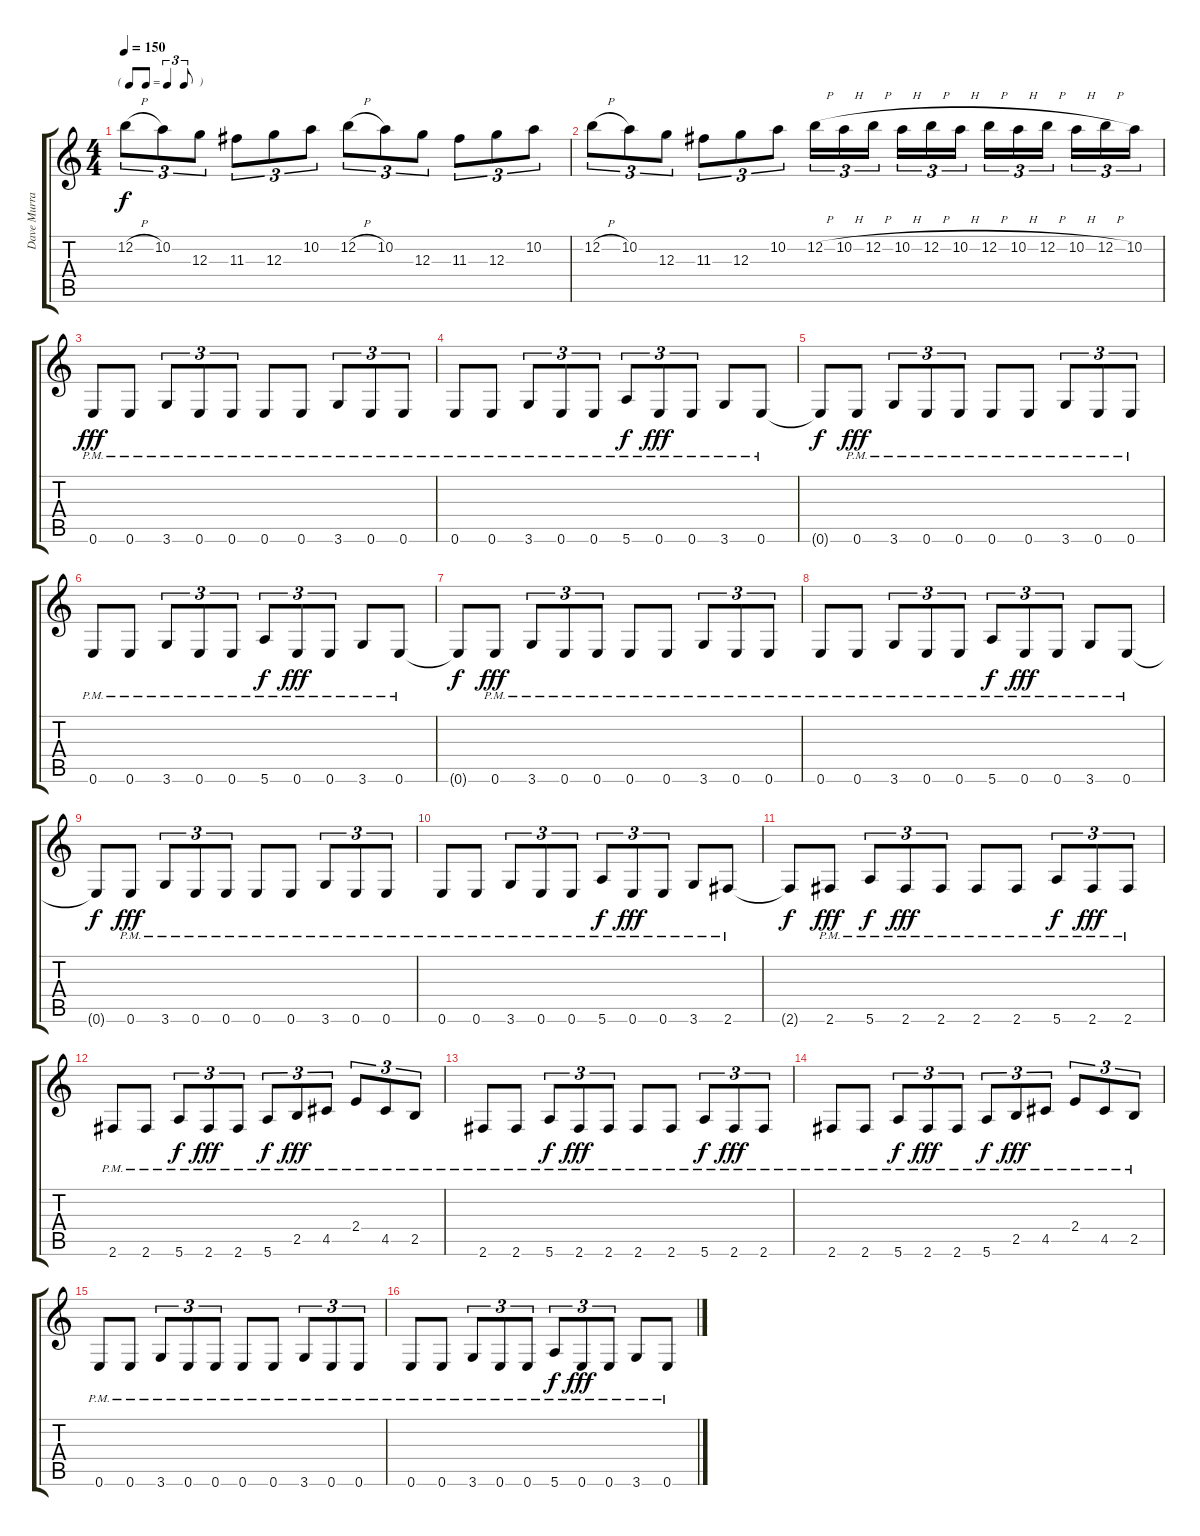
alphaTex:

\track ("Dave Murray" "Dave Murra") {instrument overdrivenguitar}
\staff {score tabs}
\tuning (E4 B3 G3 D3 A2 E2) {hide}
\ts (4 4)
\tf triplet8th
\tempo 150
\clef g2
\ks c
12.2{h}.8{tu (3 2) dy f} 10.2.8{tu (3 2)} 12.3.8{tu (3 2)} 11.3.8{tu (3 2)} 12.3.8{tu (3 2)} 10.2.8{tu (3 2)} 12.2{h}.8{tu (3 2)} 10.2.8{tu (3 2)} 12.3.8{tu (3 2)} 11.3.8{tu (3 2)} 12.3.8{tu (3 2)} 10.2.8{tu (3 2)} |
12.2{h}.8{tu (3 2)} 10.2.8{tu (3 2)} 12.3.8{tu (3 2)} 11.3.8{tu (3 2)} 12.3.8{tu (3 2)} 10.2.8{tu (3 2)} 12.2{h}.16{tu (3 2)} 10.2{h}.16{tu (3 2)} 12.2{h}.16{tu (3 2)} 10.2{h}.16{tu (3 2)} 12.2{h}.16{tu (3 2)} 10.2{h}.16{tu (3 2)} 12.2{h}.16{tu (3 2)} 10.2{h}.16{tu (3 2)} 12.2{h}.16{tu (3 2)} 10.2{h}.16{tu (3 2)} 12.2{h}.16{tu (3 2)} 10.2.16{tu (3 2)} |
0.6{pm}.8{dy fff} 0.6{pm}.8 3.6{pm}.8{tu (3 2)} 0.6{pm}.8{tu (3 2)} 0.6{pm}.8{tu (3 2)} 0.6{pm}.8 0.6{pm}.8 3.6{pm}.8{tu (3 2)} 0.6{pm}.8{tu (3 2)} 0.6{pm}.8{tu (3 2)} |
0.6{pm}.8 0.6{pm}.8 3.6{pm}.8{tu (3 2)} 0.6{pm}.8{tu (3 2)} 0.6{pm}.8{tu (3 2)} 5.6{pm}.8{tu (3 2) dy f} 0.6{pm}.8{tu (3 2) dy fff} 0.6{pm}.8{tu (3 2)} 3.6{pm}.8 0.6{pm}.8 |
0.6{t}.8{dy f} 0.6{pm}.8{dy fff} 3.6{pm}.8{tu (3 2)} 0.6{pm}.8{tu (3 2)} 0.6{pm}.8{tu (3 2)} 0.6{pm}.8 0.6{pm}.8 3.6{pm}.8{tu (3 2)} 0.6{pm}.8{tu (3 2)} 0.6{pm}.8{tu (3 2)} |
0.6{pm}.8 0.6{pm}.8 3.6{pm}.8{tu (3 2)} 0.6{pm}.8{tu (3 2)} 0.6{pm}.8{tu (3 2)} 5.6{pm}.8{tu (3 2) dy f} 0.6{pm}.8{tu (3 2) dy fff} 0.6{pm}.8{tu (3 2)} 3.6{pm}.8 0.6{pm}.8 |
0.6{t}.8{dy f} 0.6{pm}.8{dy fff} 3.6{pm}.8{tu (3 2)} 0.6{pm}.8{tu (3 2)} 0.6{pm}.8{tu (3 2)} 0.6{pm}.8 0.6{pm}.8 3.6{pm}.8{tu (3 2)} 0.6{pm}.8{tu (3 2)} 0.6{pm}.8{tu (3 2)} |
0.6{pm}.8 0.6{pm}.8 3.6{pm}.8{tu (3 2)} 0.6{pm}.8{tu (3 2)} 0.6{pm}.8{tu (3 2)} 5.6{pm}.8{tu (3 2) dy f} 0.6{pm}.8{tu (3 2) dy fff} 0.6{pm}.8{tu (3 2)} 3.6{pm}.8 0.6{pm}.8 |
0.6{t}.8{dy f} 0.6{pm}.8{dy fff} 3.6{pm}.8{tu (3 2)} 0.6{pm}.8{tu (3 2)} 0.6{pm}.8{tu (3 2)} 0.6{pm}.8 0.6{pm}.8 3.6{pm}.8{tu (3 2)} 0.6{pm}.8{tu (3 2)} 0.6{pm}.8{tu (3 2)} |
0.6{pm}.8 0.6{pm}.8 3.6{pm}.8{tu (3 2)} 0.6{pm}.8{tu (3 2)} 0.6{pm}.8{tu (3 2)} 5.6{pm}.8{tu (3 2) dy f} 0.6{pm}.8{tu (3 2) dy fff} 0.6{pm}.8{tu (3 2)} 3.6{pm}.8 2.6{pm}.8 |
2.6{t}.8{dy f} 2.6{pm}.8{dy fff} 5.6{pm}.8{tu (3 2) dy f} 2.6{pm}.8{tu (3 2) dy fff} 2.6{pm}.8{tu (3 2)} 2.6{pm}.8 2.6{pm}.8 5.6{pm}.8{tu (3 2) dy f} 2.6{pm}.8{tu (3 2) dy fff} 2.6{pm}.8{tu (3 2)} |
2.6{pm}.8 2.6{pm}.8 5.6{pm}.8{tu (3 2) dy f} 2.6{pm}.8{tu (3 2) dy fff} 2.6{pm}.8{tu (3 2)} 5.6{pm}.8{tu (3 2) dy f} 2.5{pm}.8{tu (3 2) dy fff} 4.5{pm}.8{tu (3 2)} 2.4{pm}.8{tu (3 2)} 4.5{pm}.8{tu (3 2)} 2.5{pm}.8{tu (3 2)} |
2.6{pm}.8 2.6{pm}.8 5.6{pm}.8{tu (3 2) dy f} 2.6{pm}.8{tu (3 2) dy fff} 2.6{pm}.8{tu (3 2)} 2.6{pm}.8 2.6{pm}.8 5.6{pm}.8{tu (3 2) dy f} 2.6{pm}.8{tu (3 2) dy fff} 2.6{pm}.8{tu (3 2)} |
2.6{pm}.8 2.6{pm}.8 5.6{pm}.8{tu (3 2) dy f} 2.6{pm}.8{tu (3 2) dy fff} 2.6{pm}.8{tu (3 2)} 5.6{pm}.8{tu (3 2) dy f} 2.5{pm}.8{tu (3 2) dy fff} 4.5{pm}.8{tu (3 2)} 2.4{pm}.8{tu (3 2)} 4.5{pm}.8{tu (3 2)} 2.5{pm}.8{tu (3 2)} |
0.6{pm}.8 0.6{pm}.8 3.6{pm}.8{tu (3 2)} 0.6{pm}.8{tu (3 2)} 0.6{pm}.8{tu (3 2)} 0.6{pm}.8 0.6{pm}.8 3.6{pm}.8{tu (3 2)} 0.6{pm}.8{tu (3 2)} 0.6{pm}.8{tu (3 2)} |
0.6{pm}.8 0.6{pm}.8 3.6{pm}.8{tu (3 2)} 0.6{pm}.8{tu (3 2)} 0.6{pm}.8{tu (3 2)} 5.6{pm}.8{tu (3 2) dy f} 0.6{pm}.8{tu (3 2) dy fff} 0.6{pm}.8{tu (3 2)} 3.6{pm}.8 0.6{pm}.8
